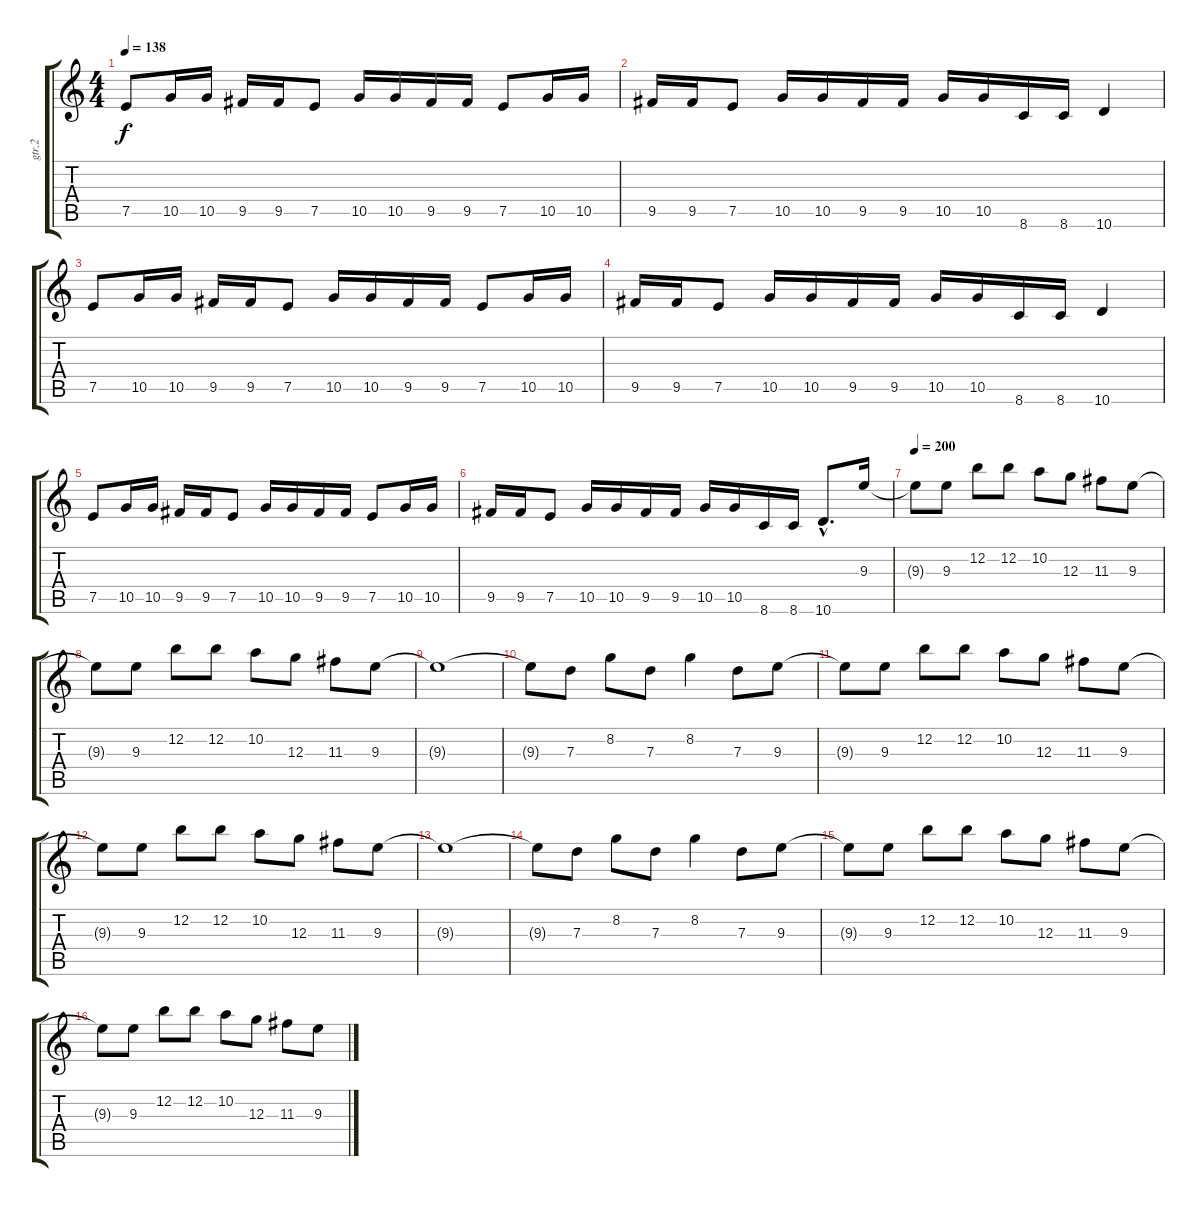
\track ("gtr.2" "gtr.2") {instrument acousticguitarsteel}
\staff {score tabs}
\tuning (E4 B3 G3 D3 A2 E2) {hide}
\ts (4 4)
\tempo 138
\clef g2
\ks c
7.5.8{dy f} 10.5.16 10.5.16 9.5.16 9.5.16 7.5.8 10.5.16 10.5.16 9.5.16 9.5.16 7.5.8 10.5.16 10.5.16 |
9.5.16 9.5.16 7.5.8 10.5.16 10.5.16 9.5.16 9.5.16 10.5.16 10.5.16 8.6.16 8.6.16 10.6.4 |
7.5.8 10.5.16 10.5.16 9.5.16 9.5.16 7.5.8 10.5.16 10.5.16 9.5.16 9.5.16 7.5.8 10.5.16 10.5.16 |
9.5.16 9.5.16 7.5.8 10.5.16 10.5.16 9.5.16 9.5.16 10.5.16 10.5.16 8.6.16 8.6.16 10.6.4 |
7.5.8 10.5.16 10.5.16 9.5.16 9.5.16 7.5.8 10.5.16 10.5.16 9.5.16 9.5.16 7.5.8 10.5.16 10.5.16 |
9.5.16 9.5.16 7.5.8 10.5.16 10.5.16 9.5.16 9.5.16 10.5.16 10.5.16 8.6.16 8.6.16 10.6{hac}.8{d} 9.3.16 |
\tempo 200
9.3{t}.8 9.3.8 12.2.8 12.2.8 10.2.8 12.3.8 11.3.8 9.3.8 |
9.3{t}.8 9.3.8 12.2.8 12.2.8 10.2.8 12.3.8 11.3.8 9.3.8 |
9.3{t}.1 |
9.3{t}.8 7.3.8 8.2.8 7.3.8 8.2.4 7.3.8 9.3.8 |
9.3{t}.8 9.3.8 12.2.8 12.2.8 10.2.8 12.3.8 11.3.8 9.3.8 |
9.3{t}.8 9.3.8 12.2.8 12.2.8 10.2.8 12.3.8 11.3.8 9.3.8 |
9.3{t}.1 |
9.3{t}.8 7.3.8 8.2.8 7.3.8 8.2.4 7.3.8 9.3.8 |
9.3{t}.8 9.3.8 12.2.8 12.2.8 10.2.8 12.3.8 11.3.8 9.3.8 |
9.3{t}.8 9.3.8 12.2.8 12.2.8 10.2.8 12.3.8 11.3.8 9.3.8
